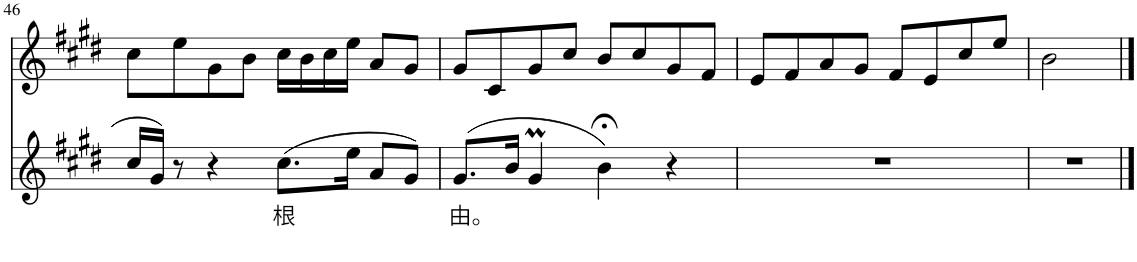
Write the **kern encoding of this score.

**kern	**text	**kern
*part2	*part2	*part1
*staff2	*staff2	*staff1
*I"Piano	*	*I"Piano
*I'Pno	*	*I'Pno
!!LO:PB:g=z
*clefG2	*	*clefG2
*k[f#c#g#d#]	*	*k[f#c#g#d#]
*M4/4	*	*M4/4
=46	=46	=46
16cc#/LL	.	8cc#\L
16g#/JJ	.	.
8r	.	8ee\
4r	.	8g#\
.	.	8b\J
!	!LO:LY:b	!
(8.cc#\L	根	16cc#\LL
.	.	16b\
.	.	16cc#\
16ee\Jk	.	16ee\JJ
8a/L	.	8a/L
8g#/J)	.	8g#/J
=47	=47	=47
!	!LO:LY:b	!
(8.g#/L	由。	8g#/L
.	.	8c#/
16b/Jk	.	.
4g#m/	.	8g#/
.	.	8cc#/J
4b;<\)	.	8b/L
.	.	8cc#/
4r	.	8g#/
.	.	8f#/J
=48	=48	=48
1r	.	8e/L
.	.	8f#/
.	.	8a/
.	.	8g#/J
.	.	8f#/L
.	.	8e/
.	.	8cc#/
.	.	8ee/J
=49	=49	=49
1r	.	2b\
.	.	2ryy
==	==	==
*-	*-	*-
